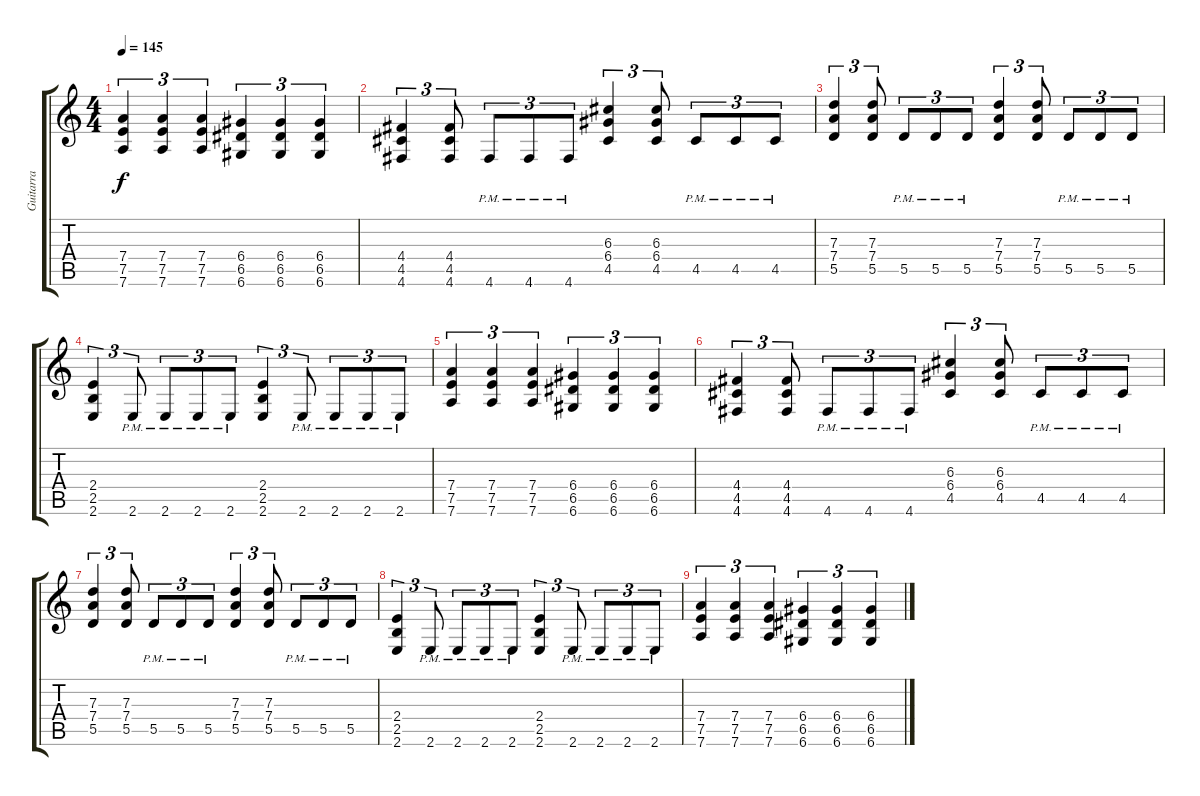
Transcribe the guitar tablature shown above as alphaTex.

\track ("Guitarra" "Guitarra") {instrument distortionguitar}
\staff {score tabs}
\tuning (E4 B3 G3 D3 A2 D2) {hide}
\ts (4 4)
\tempo 145
\clef g2
\ks c
(7.4 7.5 7.6).4{tu (3 2) dy f} (7.4 7.5 7.6).4{tu (3 2)} (7.4 7.5 7.6).4{tu (3 2)} (6.4 6.5 6.6).4{tu (3 2)} (6.4 6.5 6.6).4{tu (3 2)} (6.4 6.5 6.6).4{tu (3 2)} |
(4.4 4.5 4.6).4{tu (3 2)} (4.4 4.5 4.6).8{tu (3 2)} 4.6{pm}.8{tu (3 2)} 4.6{pm}.8{tu (3 2)} 4.6{pm}.8{tu (3 2)} (6.3 6.4 4.5).4{tu (3 2)} (6.3 6.4 4.5).8{tu (3 2)} 4.5{pm}.8{tu (3 2)} 4.5{pm}.8{tu (3 2)} 4.5{pm}.8{tu (3 2)} |
(7.3 7.4 5.5).4{tu (3 2)} (7.3 7.4 5.5).8{tu (3 2)} 5.5{pm}.8{tu (3 2)} 5.5{pm}.8{tu (3 2)} 5.5{pm}.8{tu (3 2)} (7.3 7.4 5.5).4{tu (3 2)} (7.3 7.4 5.5).8{tu (3 2)} 5.5{pm}.8{tu (3 2)} 5.5{pm}.8{tu (3 2)} 5.5{pm}.8{tu (3 2)} |
(2.4 2.5 2.6).4{tu (3 2)} 2.6{pm}.8{tu (3 2)} 2.6{pm}.8{tu (3 2)} 2.6{pm}.8{tu (3 2)} 2.6{pm}.8{tu (3 2)} (2.4 2.5 2.6).4{tu (3 2)} 2.6{pm}.8{tu (3 2)} 2.6{pm}.8{tu (3 2)} 2.6{pm}.8{tu (3 2)} 2.6{pm}.8{tu (3 2)} |
(7.4 7.5 7.6).4{tu (3 2)} (7.4 7.5 7.6).4{tu (3 2)} (7.4 7.5 7.6).4{tu (3 2)} (6.4 6.5 6.6).4{tu (3 2)} (6.4 6.5 6.6).4{tu (3 2)} (6.4 6.5 6.6).4{tu (3 2)} |
(4.4 4.5 4.6).4{tu (3 2)} (4.4 4.5 4.6).8{tu (3 2)} 4.6{pm}.8{tu (3 2)} 4.6{pm}.8{tu (3 2)} 4.6{pm}.8{tu (3 2)} (6.3 6.4 4.5).4{tu (3 2)} (6.3 6.4 4.5).8{tu (3 2)} 4.5{pm}.8{tu (3 2)} 4.5{pm}.8{tu (3 2)} 4.5{pm}.8{tu (3 2)} |
(7.3 7.4 5.5).4{tu (3 2)} (7.3 7.4 5.5).8{tu (3 2)} 5.5{pm}.8{tu (3 2)} 5.5{pm}.8{tu (3 2)} 5.5{pm}.8{tu (3 2)} (7.3 7.4 5.5).4{tu (3 2)} (7.3 7.4 5.5).8{tu (3 2)} 5.5{pm}.8{tu (3 2)} 5.5{pm}.8{tu (3 2)} 5.5{pm}.8{tu (3 2)} |
(2.4 2.5 2.6).4{tu (3 2)} 2.6{pm}.8{tu (3 2)} 2.6{pm}.8{tu (3 2)} 2.6{pm}.8{tu (3 2)} 2.6{pm}.8{tu (3 2)} (2.4 2.5 2.6).4{tu (3 2)} 2.6{pm}.8{tu (3 2)} 2.6{pm}.8{tu (3 2)} 2.6{pm}.8{tu (3 2)} 2.6{pm}.8{tu (3 2)} |
(7.4 7.5 7.6).4{tu (3 2)} (7.4 7.5 7.6).4{tu (3 2)} (7.4 7.5 7.6).4{tu (3 2)} (6.4 6.5 6.6).4{tu (3 2)} (6.4 6.5 6.6).4{tu (3 2)} (6.4 6.5 6.6).4{tu (3 2)}
